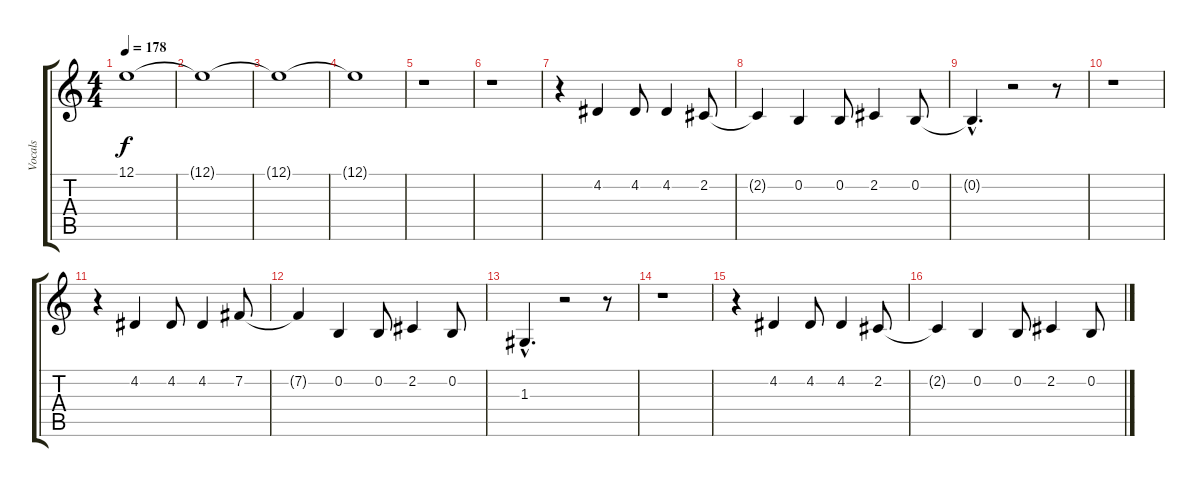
\track ("Vocals" "Vocals") {instrument lead1square}
\staff {score tabs}
\tuning (E4 B3 G3 D3 A2 E2) {hide}
\ts (4 4)
\tempo 178
\clef g2
\ks c
12.1.1{dy f} |
12.1{t}.1 |
12.1{t}.1 |
12.1{t}.1 |
r.1 |
r.1 |
r.4 4.2.4 4.2.8 4.2.4 2.2.8 |
2.2{t}.4 0.2.4 0.2.8 2.2.4 0.2.8 |
0.2{hac t}.4{d} r.2 r.8 |
r.1 |
r.4 4.2.4 4.2.8 4.2.4 7.2.8 |
7.2{t}.4 0.2.4 0.2.8 2.2.4 0.2.8 |
1.3{hac}.4{d} r.2 r.8 |
r.1 |
r.4 4.2.4 4.2.8 4.2.4 2.2.8 |
2.2{t}.4 0.2.4 0.2.8 2.2.4 0.2.8
